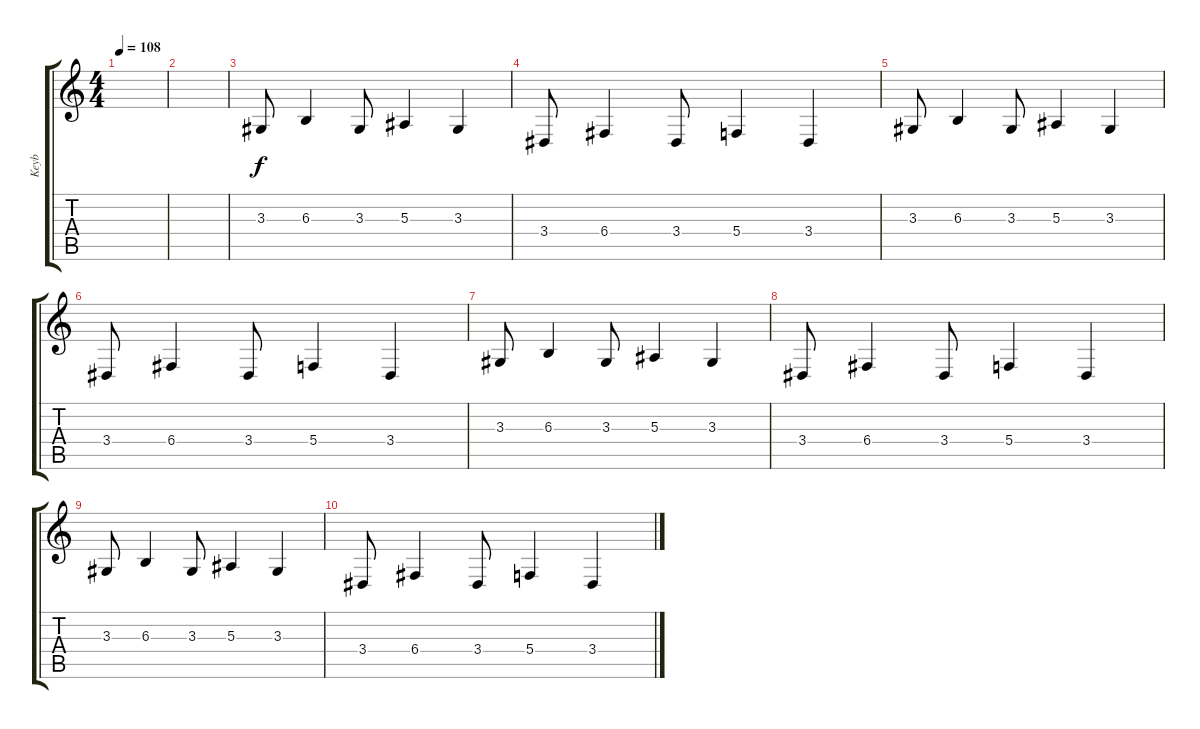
\track ("Keyb" "Keyb") {instrument electricgrandpiano}
\staff {score tabs}
\tuning (D4 A3 F3 C3 G2 D2) {hide}
\ts (4 4)
\tempo 108
\clef g2
\ks c
|
|
3.3.8 6.3.4 3.3.8 5.3.4 3.3.4 |
3.4.8 6.4.4 3.4.8 5.4.4 3.4.4 |
3.3.8 6.3.4 3.3.8 5.3.4 3.3.4 |
3.4.8 6.4.4 3.4.8 5.4.4 3.4.4 |
3.3.8 6.3.4 3.3.8 5.3.4 3.3.4 |
3.4.8 6.4.4 3.4.8 5.4.4 3.4.4 |
3.3.8 6.3.4 3.3.8 5.3.4 3.3.4 |
3.4.8 6.4.4 3.4.8 5.4.4 3.4.4
